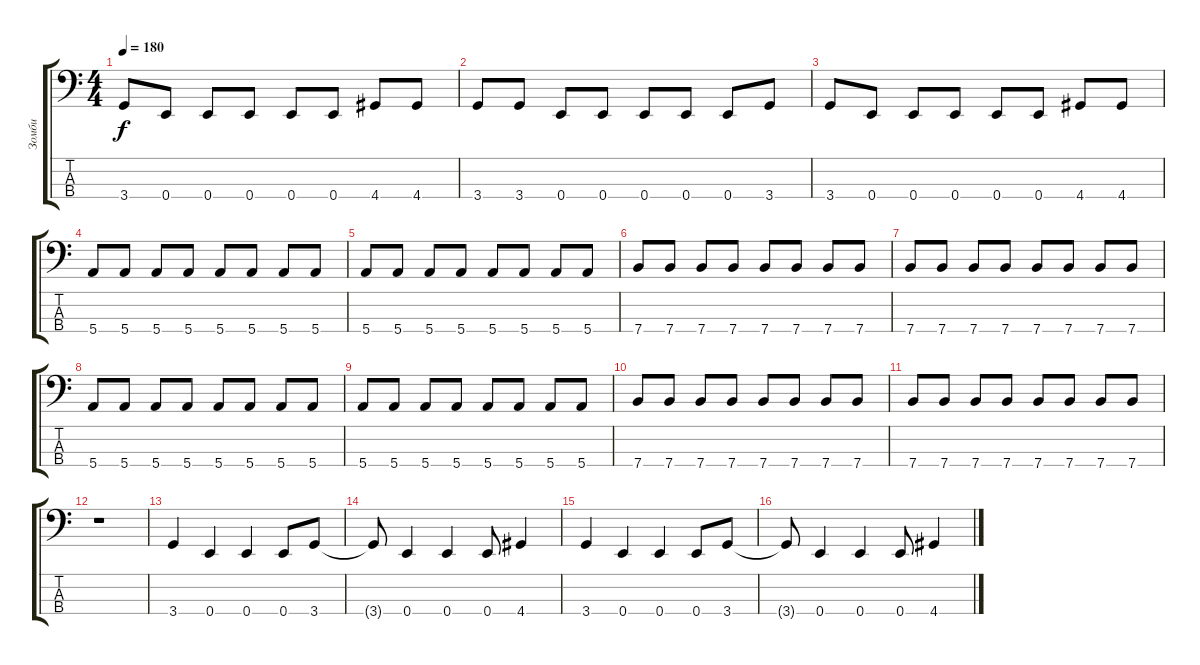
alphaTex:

\track ("Зомби" "Зомби") {instrument electricbasspick}
\staff {score tabs}
\tuning (G2 D2 A1 E1) {hide}
\ts (4 4)
\tempo 180
\clef f4
\ks c
3.4.8{dy f} 0.4.8 0.4.8 0.4.8 0.4.8 0.4.8 4.4.8 4.4.8 |
3.4.8 3.4.8 0.4.8 0.4.8 0.4.8 0.4.8 0.4.8 3.4.8 |
3.4.8 0.4.8 0.4.8 0.4.8 0.4.8 0.4.8 4.4.8 4.4.8 |
5.4.8 5.4.8 5.4.8 5.4.8 5.4.8 5.4.8 5.4.8 5.4.8 |
5.4.8 5.4.8 5.4.8 5.4.8 5.4.8 5.4.8 5.4.8 5.4.8 |
7.4.8 7.4.8 7.4.8 7.4.8 7.4.8 7.4.8 7.4.8 7.4.8 |
7.4.8 7.4.8 7.4.8 7.4.8 7.4.8 7.4.8 7.4.8 7.4.8 |
5.4.8 5.4.8 5.4.8 5.4.8 5.4.8 5.4.8 5.4.8 5.4.8 |
5.4.8 5.4.8 5.4.8 5.4.8 5.4.8 5.4.8 5.4.8 5.4.8 |
7.4.8 7.4.8 7.4.8 7.4.8 7.4.8 7.4.8 7.4.8 7.4.8 |
7.4.8 7.4.8 7.4.8 7.4.8 7.4.8 7.4.8 7.4.8 7.4.8 |
r.1 |
3.4.4 0.4.4 0.4.4 0.4.8 3.4.8 |
3.4{t}.8 0.4.4 0.4.4 0.4.8 4.4.4 |
3.4.4 0.4.4 0.4.4 0.4.8 3.4.8 |
3.4{t}.8 0.4.4 0.4.4 0.4.8 4.4.4
